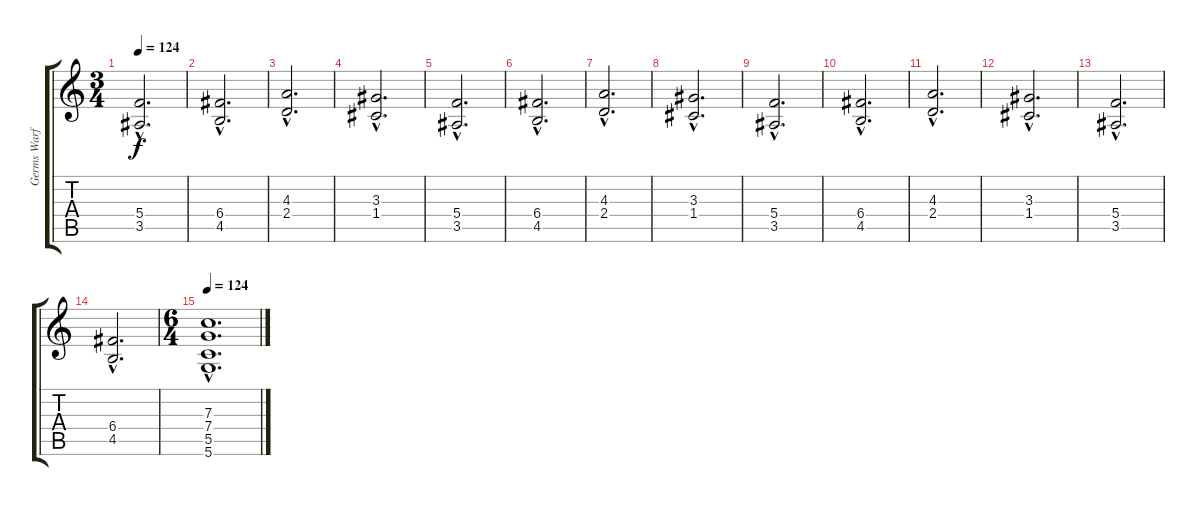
\track ("Germs Warfare (Guitar Soul Deux)" "Germs Warf") {instrument distortionguitar}
\staff {score tabs}
\tuning (D4 A3 F3 C3 G2 D2) {hide}
\ts (3 4)
\tempo 124
\clef g2
\ks c
(5.4{hac} 3.5{hac}).2{d dy f} |
(6.4{hac} 4.5{hac}).2{d} |
(4.3{hac} 2.4{hac}).2{d} |
(3.3{hac} 1.4{hac}).2{d} |
(5.4{hac} 3.5{hac}).2{d} |
(6.4{hac} 4.5{hac}).2{d} |
(4.3{hac} 2.4{hac}).2{d} |
(3.3{hac} 1.4{hac}).2{d} |
(5.4{hac} 3.5{hac}).2{d} |
(6.4{hac} 4.5{hac}).2{d} |
(4.3{hac} 2.4{hac}).2{d} |
(3.3{hac} 1.4{hac}).2{d} |
(5.4{hac} 3.5{hac}).2{d} |
(6.4{hac} 4.5{hac}).2{d} |
\ts (6 4)
\tempo 124
(7.3{hac} 7.4{hac} 5.5{hac} 5.6{hac}).1{d volume 0}
